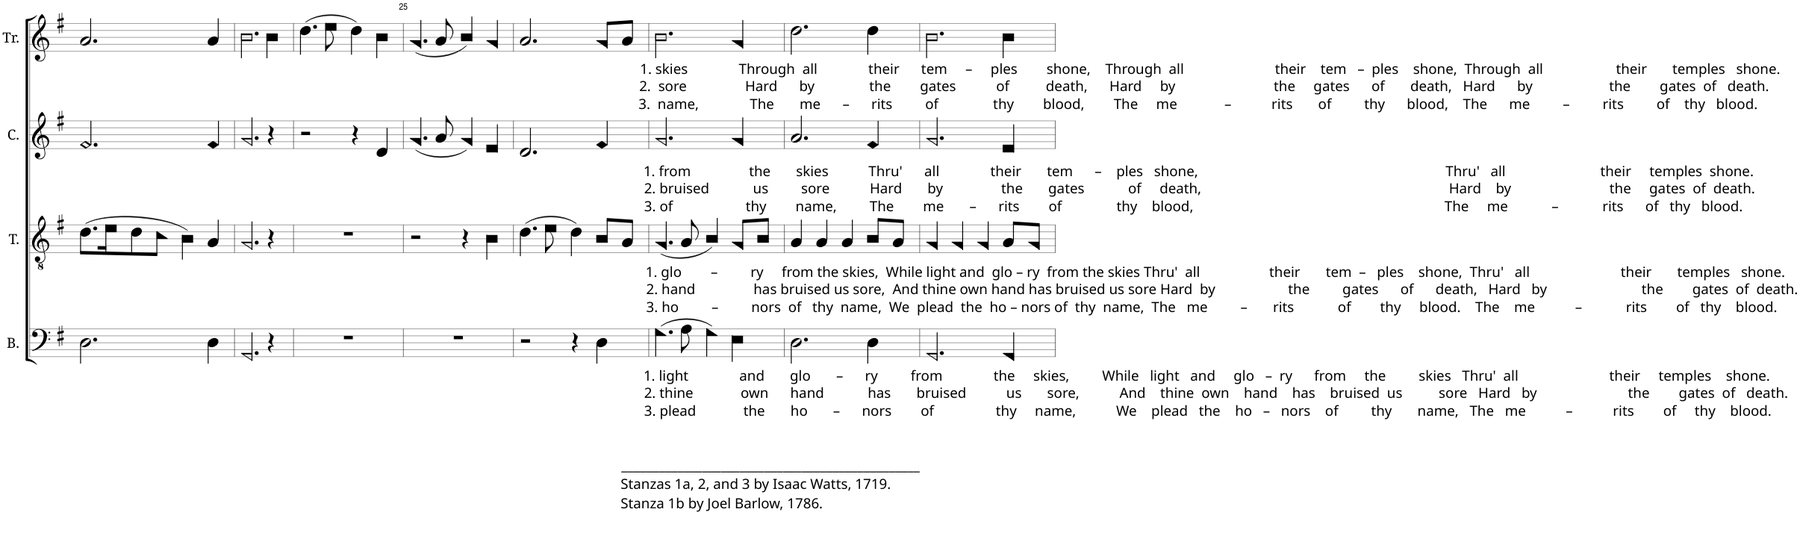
**kern	**kern	**kern	**kern
*part4	*part3	*part2	*part1
*staff4	*staff3	*staff2	*staff1
*I"B.	*I"T.	*I"C.	*I"Tr.
*I'B.	*I'T.	*I'C.	*I'Tr.
!!LO:PB:g=z
*clefF4	*clefGv2	*clefG2	*clefG2
*k[f#]	*k[f#]	*k[f#]	*k[f#]
*M4/4	*M4/4	*M4/4	*M4/4
*met(c)	*met(c)	*met(c)	*met(c)
=22	=22	=22	=22
2.D!\	(8.d!\L	2.f#!/	2.a!/
.	16e!\K	.	.
.	8d!\	.	.
.	8c!\J	.	.
.	4B!\)	.	.
4D!\	4A!/	4f#!/	4a!/
=23	=23	=23	=23
2.GG!/	2.G!/	2.g!/	2.b!\
4r	4r	4r	4b!\
=24	=24	=24	=24
1r	1r	2r	(4.dd!\
.	.	.	8ee!\
.	.	4r	4dd!\)
.	.	4d!/	4b!\
=25	=25	=25	=25
1r	2r	(4.g!/	(4.g!/
.	.	8a!/	8a!/
.	4r	4g!/)	4b!/)
.	4B!\	4e!/	4g!/
=26	=26	=26	=26
2r	(4.d!\	2.d!/	2.a!/
.	8e!\	.	.
4r	4d!\)	.	.
4D!\	8B!/L	4f#!/	8g!/L
.	8A!/J	.	8a!/J
=27	=27	=27	=27
!	!	!	!LO:TX:b:t=1. skies              Through  all              their      tem     –     ples        shone,    Through  all                         their    tem   –  ples    shone,  Through  all                    their       temples   shone.
!	!	!	!LO:TX:b:t=2.  sore                Hard      by               the        gates           of          death,      Hard     by                           the     gates      of       death,   Hard      by                     the        gates  of   death.
!	!	!	!LO:TX:b:t=3.  name,              The       me      –      rits         of               thy        blood,        The     me             –           rits       of         thy      blood,    The      me         –         rits         of    thy   blood.
!	!	!LO:TX:b:t=1. from                the       skies           Thru'      all              their       tem      –    ples   shone,                                                                    Thru'   all                          their     temples  shone.	!
!	!	!LO:TX:b:t=2. bruised            us         sore           Hard       by                the       gates            of     death,                                                                    Hard    by                           the     gates  of  death.	!
!	!	!LO:TX:b:t=3. of                    thy        name,         The        me       –      rits        of               thy    blood,                                                                     The     me            –            rits      of   thy   blood.	!
!	!LO:TX:b:t=1. glo        –         ry     from the skies,  While light and  glo – ry  from the skies Thru'  all                   their       tem  –   ples    shone,  Thru'   all                         their       temples   shone.	!	!
!	!LO:TX:b:t=2. hand                has bruised us sore,  And thine own hand has bruised us sore Hard  by                    the         gates      of      death,   Hard   by                          the        gates  of  death.	!	!
!	!LO:TX:b:t=3. ho         –         nors  of   thy  name,  We  plead  the  ho – nors of  thy  name,  The   me         –       rits            of        thy     blood.    The    me           –            rits        of   thy    blood.	!	!
!LO:TX:b:t=1. light              and       glo       –      ry         from              the     skies,         While   light   and     glo   –  ry      from     the         skies   Thru'  all                         their     temples    shone.	!	!	!
!LO:TX:b:t=2. thine             own      hand            has       bruised           us       sore,           And    thine  own    hand    has    bruised  us          sore   Hard   by                         the        gates  of   death.	!	!	!
!LO:TX:b:t=3. plead             the       ho       –      nors        of                 thy     name,           We    plead   the    ho   –   nors    of         thy       name,   The   me           –           rits        of     thy    blood.	!	!	!
!LO:TX:b:t=________________________________________________	!	!	!
!LO:TX:b:t=Stanzas 1a, 2, and 3 by Isaac Watts, 1719.	!	!	!
!LO:TX:b:t=Stanza 1b by Joel Barlow, 1786.	!	!	!
(4.G!\	(4.G!/	2.g!/	2.b!\
8A!\	8A!/	.	.
4G!\)	4B!/)	.	.
4E!\	8G!/L	4g!/	4g!/
.	8B!/J	.	.
=28	=28	=28	=28
2.D!\	4A!/	2.a!/	2.dd!\
.	4A!/	.	.
.	4A!/	.	.
4D!\	8B!/L	4f#!/	4dd!\
.	8A!/J	.	.
=29	=29	=29	=29
2.GG!/	4G!/	2.g!/	2.b!\
.	4G!/	.	.
.	4G!/	.	.
4GG!/	8A!/L	4e!/	4b!\
.	8G!/J	.	.
=	=	=	=
*-	*-	*-	*-
